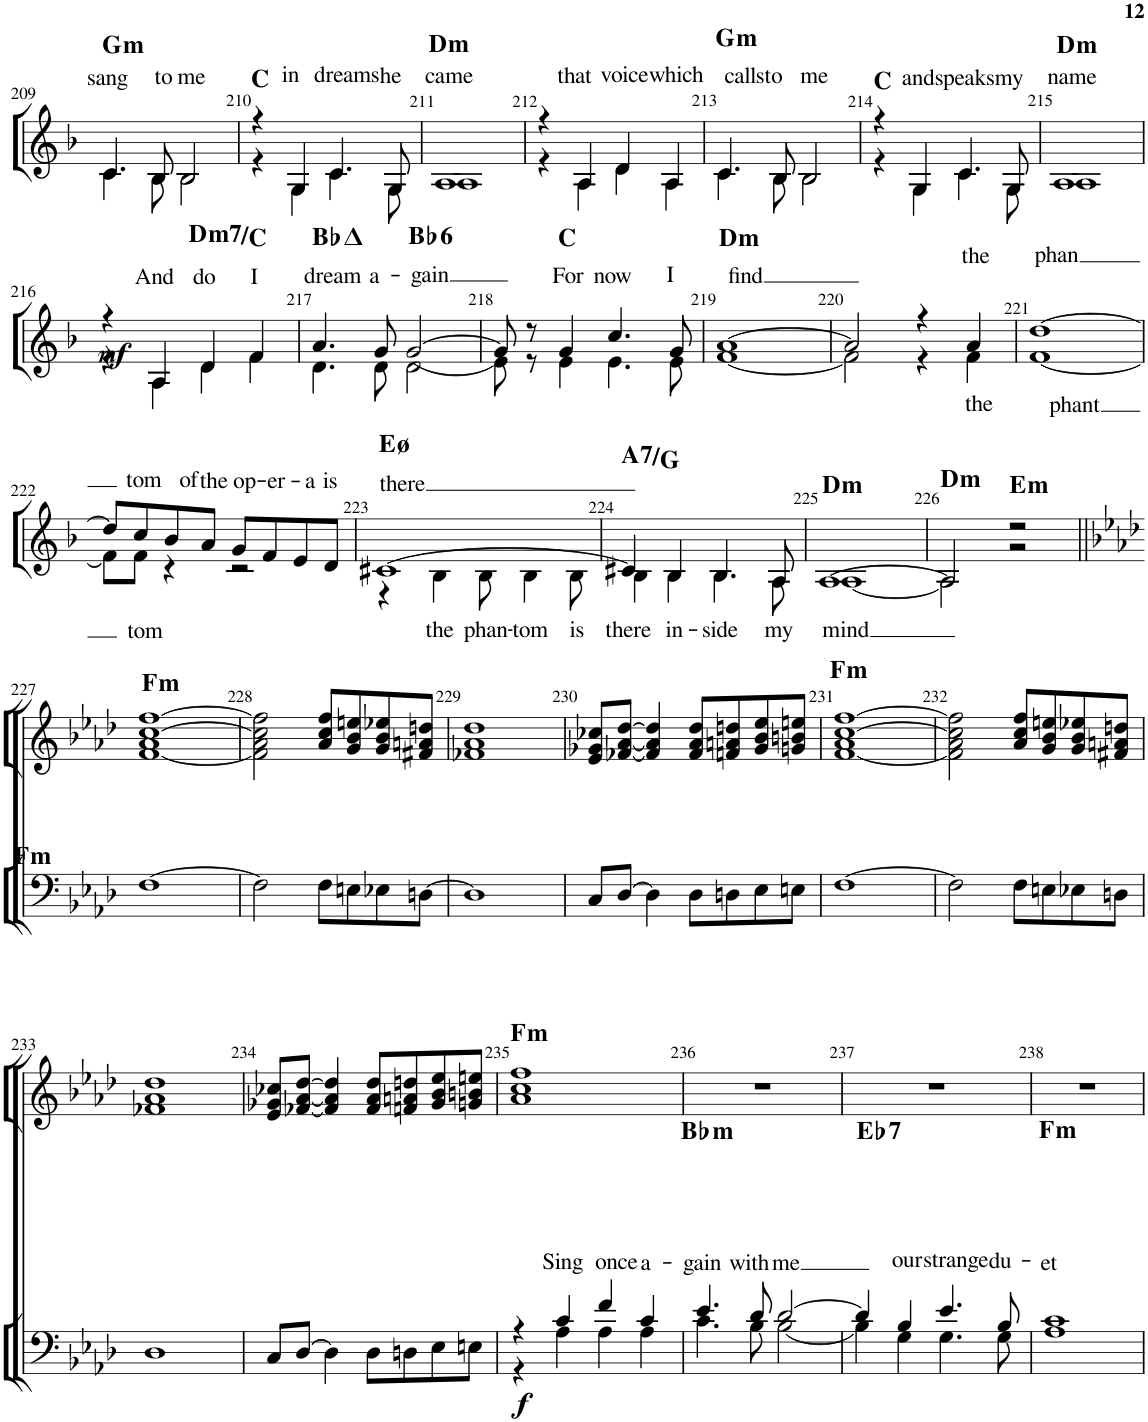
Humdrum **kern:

**kern	**text	**dynam	**harte	**kern	**text	**dynam	**harte
*part2	*part2	*part2	*part2	*part1	*part1	*part1	*part1
*staff2	*staff2	*staff2	*	*staff1	*staff1	*staff1	*
*I"T B	*	*	*	*I"S A	*	*	*
!!LO:PB:g=z
*clefF4	*	*	*	*clefG2	*	*	*
*k[b-]	*	*	*	*k[b-]	*	*	*
*M4/4	*	*	*	*M4/4	*	*	*
=209	=209	=209	=209	=209	=209	=209	=209
!	!	!	!	!	!LO:LY:a	!	!LO:H:kt=m
*	*	*	*	*^	*	*	*
2r	.	.	.	4.c/	4.c\	sang	.	G:min
!	!	!	!	!	!	!LO:LY:a	!	!
.	.	.	.	8B-/	8B-\	to	.	.
!	!	!	!	!	!	!LO:LY:a	!	!
2r	.	.	.	2B-/	2B-\	me	.	.
=210	=210	=210	=210	=210	=210	=210	=210	=210
1r	.	.	.	4r	4r	.	.	C:maj
!	!	!	!	!	!	!LO:LY:a	!	!
.	.	.	.	4G/	4G\	in	.	.
!	!	!	!	!	!	!LO:LY:a	!	!
.	.	.	.	4.c/	4.c\	dreams	.	.
!	!	!	!	!	!	!LO:LY:a	!	!
.	.	.	.	8G/	8G\	he	.	.
=211	=211	=211	=211	=211	=211	=211	=211	=211
!	!	!	!	!	!	!LO:LY:a	!	!LO:H:kt=m
1r	.	.	.	1A	1A	came	.	D:min
=212	=212	=212	=212	=212	=212	=212	=212	=212
1r	.	.	.	4r	4r	.	.	.
!	!	!	!	!	!	!LO:LY:a	!	!
.	.	.	.	4A/	4A\	that	.	.
!	!	!	!	!	!	!LO:LY:a	!	!
.	.	.	.	4d/	4d\	voice	.	.
!	!	!	!	!	!	!LO:LY:a	!	!
.	.	.	.	4A/	4A\	which	.	.
=213	=213	=213	=213	=213	=213	=213	=213	=213
!	!	!	!	!	!	!LO:LY:a	!	!LO:H:kt=m
1r	.	.	.	4.c/	4.c\	calls	.	G:min
!	!	!	!	!	!	!LO:LY:a	!	!
.	.	.	.	8B-/	8B-\	to	.	.
!	!	!	!	!	!	!LO:LY:a	!	!
.	.	.	.	2B-/	2B-\	me	.	.
=214	=214	=214	=214	=214	=214	=214	=214	=214
1r	.	.	.	4r	4r	.	.	C:maj
!	!	!	!	!	!	!LO:LY:a	!	!
.	.	.	.	4G/	4G\	and	.	.
!	!	!	!	!	!	!LO:LY:a	!	!
.	.	.	.	4.c/	4.c\	speaks	.	.
!	!	!	!	!	!	!LO:LY:a	!	!
.	.	.	.	8G/	8G\	my	.	.
=215	=215	=215	=215	=215	=215	=215	=215	=215
!	!	!	!	!	!	!LO:LY:a	!	!LO:H:kt=m
1r	.	.	.	1A	1A	name	.	D:min
!!LO:LB:g=z	!!
=216	=216	=216	=216	=216	=216	=216	=216	=216
!	!	!	!	!	!	!	!LO:DY:b	!
1r	.	.	.	4r	4r	.	mf	.
!	!	!	!	!	!	!LO:LY:a	!	!
.	.	.	.	4A/	4A\	And	.	.
!	!	!	!	!	!	!LO:LY:a	!	!LO:H:kt=m7
.	.	.	.	4d/	4d\	do	.	D:min7/b7
!	!	!	!	!	!	!LO:LY:a	!	!
.	.	.	.	4f/	4f\	I	.	.
=217	=217	=217	=217	=217	=217	=217	=217	=217
!	!	!	!	!	!	!LO:LY:a	!	!LO:H:kt=Δ
1r	.	.	.	4.a/	4.d\	dream	.	.
!	!	!	!	!	!	!LO:LY:a	!	!
.	.	.	.	8g/	8d\	a-	.	.
!	!	!	!	!	!	!LO:LY:a	!	!LO:H:kt=6
.	.	.	.	[2g/	(2d\	-gain	.	Bb:maj6
=218	=218	=218	=218	=218	=218	=218	=218	=218
1r	.	.	.	8g/]	8e\)	.	.	.
.	.	.	.	8r	8r	.	.	.
!	!	!	!	!	!	!LO:LY:a	!	!
.	.	.	.	4g/	4e\	For	.	C:maj
!	!	!	!	!	!	!LO:LY:a	!	!
.	.	.	.	4.cc/	4.e\	now	.	.
!	!	!	!	!	!	!LO:LY:a	!	!
.	.	.	.	8g/	8e\	I	.	.
=219	=219	=219	=219	=219	=219	=219	=219	=219
!	!	!	!	!	!	!LO:LY:a	!	!LO:H:kt=m
1r	.	.	.	[1a	[1f	find	.	D:min
=220	=220	=220	=220	=220	=220	=220	=220	=220
1r	.	.	.	2a/]	2f\]	.	.	.
.	.	.	.	4r	4r	.	.	.
!	!	!	!	!	!	!LO:LY:a	!	!
!	!	!	!	!	!	!LO:LY:b	!	!
.	.	.	.	4a/	4f\	the	.	.
=221	=221	=221	=221	=221	=221	=221	=221	=221
!	!	!	!	!	!	!LO:LY:a	!	!
!	!	!	!	!	!	!LO:LY:b	!	!
1r	.	.	.	[1dd	[1f	phant	.	.
!!LO:LB:g=z	!!
=222	=222	=222	=222	=222	=222	=222	=222	=222
1r	.	.	.	8dd/L]	8f\L]	.	.	.
!	!	!	!	!	!	!LO:LY:a	!	!
!	!	!	!	!	!	!LO:LY:b	!	!
.	.	.	.	8cc/	8f\J	tom	.	.
!	!	!	!	!	!	!LO:LY:a	!	!
.	.	.	.	8b-/	4r	of	.	.
!	!	!	!	!	!	!LO:LY:a	!	!
.	.	.	.	8a/J	.	the	.	.
!	!	!	!	!	!	!LO:LY:a	!	!
.	.	.	.	8g/L	2r	op-	.	.
!	!	!	!	!	!	!LO:LY:a	!	!
.	.	.	.	8f/	.	-er-	.	.
!	!	!	!	!	!	!LO:LY:a	!	!
.	.	.	.	8e/	.	-a	.	.
!	!	!	!	!	!	!LO:LY:a	!	!
.	.	.	.	8d/J	.	is	.	.
=223	=223	=223	=223	=223	=223	=223	=223	=223
!	!	!	!	!	!	!LO:LY:a	!	!
1r	.	.	.	[1c#X	4r	there	.	E:hdim7
!	!	!	!	!	!	!LO:LY:b	!	!
.	.	.	.	.	4B-\	the	.	.
!	!	!	!	!	!	!LO:LY:b	!	!
.	.	.	.	.	8B-\	phan-	.	.
!	!	!	!	!	!	!LO:LY:b	!	!
.	.	.	.	.	4B-\	-tom	.	.
!	!	!	!	!	!	!LO:LY:b	!	!
.	.	.	.	.	8B-\	is	.	.
=224	=224	=224	=224	=224	=224	=224	=224	=224
!	!	!	!	!	!	!LO:LY:b	!	!LO:H:kt=7
1r	.	.	.	4c#X/]	4B-\	there	.	A:7/b7
!	!	!	!	!	!	!LO:LY:b	!	!
.	.	.	.	4B-/	4B-\	in-	.	.
!	!	!	!	!	!	!LO:LY:b	!	!
.	.	.	.	4.B-/	4.B-\	-side	.	.
!	!	!	!	!	!	!LO:LY:b	!	!
.	.	.	.	8A/	8A\	my	.	.
=225	=225	=225	=225	=225	=225	=225	=225	=225
!	!	!	!	!	!	!LO:LY:b	!	!LO:H:kt=m
1r	.	.	.	[1A	[1A	mind	.	D:min
=226	=226	=226	=226	=226	=226	=226	=226	=226
!	!	!	!	!	!	!	!	!LO:H:kt=m
1r	.	.	.	2A/]	2A\]	.	.	D:min
!	!	!	!	!	!	!	!	!LO:H:kt=m
.	.	.	.	2r	2r	.	.	E:min
*	*	*	*	*v	*v	*	*	*
!!LO:LB:g=z
=227||	=227||	=227||	=227||	=227||	=227||	=227||	=227||
*k[b-e-a-d-]	*	*	*	*k[b-e-a-d-]	*	*	*
*	*	*	*	*^	*	*	*
!	!	!	!LO:H:kt=m	!	!	!	!	!LO:H:kt=m
*	*	*	*	*v	*v	*	*	*
[1F	.	.	F:min	[1f 1a- [1cc [1ff	.	.	F:min
=228	=228	=228	=228	=228	=228	=228	=228
2F\]	.	.	.	2f\] 2a-\ 2cc\] 2ff\]	.	.	.
8F\L	.	.	.	8a-/ 8cc/ 8ff/L	.	.	.
8En\	.	.	.	8g/ 8b-/ 8een/	.	.	.
8E-X\	.	.	.	8g/ 8b-/ 8ee-X/	.	.	.
[8Dn\J	.	.	.	8f#X/ 8an/ 8ddn/J	.	.	.
=229	=229	=229	=229	=229	=229	=229	=229
1D]	.	.	.	1f-X 1a- 1dd-	.	.	.
=230	=230	=230	=230	=230	=230	=230	=230
8C/L	.	.	.	8e-/ 8g-X/ 8cc-X/L	.	.	.
[8D-/J	.	.	.	[8f-X/ [8a-/ [8dd-/J	.	.	.
4D-\]	.	.	.	4f-/] 4a-/] 4dd-/]	.	.	.
8D-\L	.	.	.	8f-/ 8a-/ 8dd-/L	.	.	.
8Dn\	.	.	.	8fn/ 8an/ 8ddn/	.	.	.
8E-\	.	.	.	8g-/ 8b-/ 8ee-/	.	.	.
8En\J	.	.	.	8gn/ 8bn/ 8een/J	.	.	.
=231	=231	=231	=231	=231	=231	=231	=231
!	!	!	!	!	!	!	!LO:H:kt=m
[1F	.	.	.	[1f 1a- [1cc [1ff	.	.	F:min
=232	=232	=232	=232	=232	=232	=232	=232
2F\]	.	.	.	2f\] 2a-\ 2cc\] 2ff\]	.	.	.
8F\L	.	.	.	8a-/ 8cc/ 8ff/L	.	.	.
8En\	.	.	.	8g/ 8b-/ 8een/	.	.	.
8E-X\	.	.	.	8g/ 8b-/ 8ee-X/	.	.	.
8Dn\J	.	.	.	8f#X/ 8an/ 8ddn/J	.	.	.
!!LO:LB:g=z
=233	=233	=233	=233	=233	=233	=233	=233
1D-	.	.	.	1f-X 1a- 1dd-	.	.	.
=234	=234	=234	=234	=234	=234	=234	=234
8C/L	.	.	.	8e-/ 8g-X/ 8cc-X/L	.	.	.
[8D-/J	.	.	.	[8f-X/ [8a-/ [8dd-/J	.	.	.
4D-\]	.	.	.	4f-/] 4a-/] 4dd-/]	.	.	.
8D-\L	.	.	.	8f-/ 8a-/ 8dd-/L	.	.	.
8Dn\	.	.	.	8fn/ 8an/ 8ddn/	.	.	.
8E-\	.	.	.	8g-/ 8b-/ 8ee-/	.	.	.
8En\J	.	.	.	8gn/ 8bn/ 8een/J	.	.	.
=235	=235	=235	=235	=235	=235	=235	=235
*^	*	*	*	*	*	*	*
!	!	!	!LO:DY:b	!	!	!	!	!LO:H:kt=m
4r	4r	.	f	.	1a- 1cc 1ff	.	.	F:min
!	!	!LO:LY:a	!	!	!	!	!	!
4c/	4A-\	Sing	.	.	.	.	.	.
!	!	!LO:LY:a	!	!	!	!	!	!
4f/	4A-\	once	.	.	.	.	.	.
!	!	!LO:LY:a	!	!	!	!	!	!
4c/	4A-\	a-	.	.	.	.	.	.
=236	=236	=236	=236	=236	=236	=236	=236	=236
!	!	!LO:LY:a	!	!LO:H:kt=m	!	!	!	!
4.e-/	4.c\	-gain	.	Bb:min	1r	.	.	.
!	!	!LO:LY:a	!	!	!	!	!	!
8d-/	8B-\	with	.	.	.	.	.	.
!	!	!LO:LY:a	!	!	!	!	!	!
[2d-/	[2B-\	me	.	.	.	.	.	.
=237	=237	=237	=237	=237	=237	=237	=237	=237
!	!	!	!	!LO:H:kt=7	!	!	!	!
4d-/]	4B-\]	.	.	Eb:7	1r	.	.	.
!	!	!LO:LY:a	!	!	!	!	!	!
4B-/	4G\	our	.	.	.	.	.	.
!	!	!LO:LY:a	!	!	!	!	!	!
4.e-/	4.G\	strange	.	.	.	.	.	.
!	!	!LO:LY:a	!	!	!	!	!	!
8B-/	8G\	du-	.	.	.	.	.	.
=238	=238	=238	=238	=238	=238	=238	=238	=238
!	!	!LO:LY:a	!	!LO:H:kt=m	!	!	!	!
1c	1A-	-et	.	F:min	1r	.	.	.
*v	*v	*	*	*	*	*	*	*
=	=	=	=	=	=	=	=
*-	*-	*-	*-	*-	*-	*-	*-
